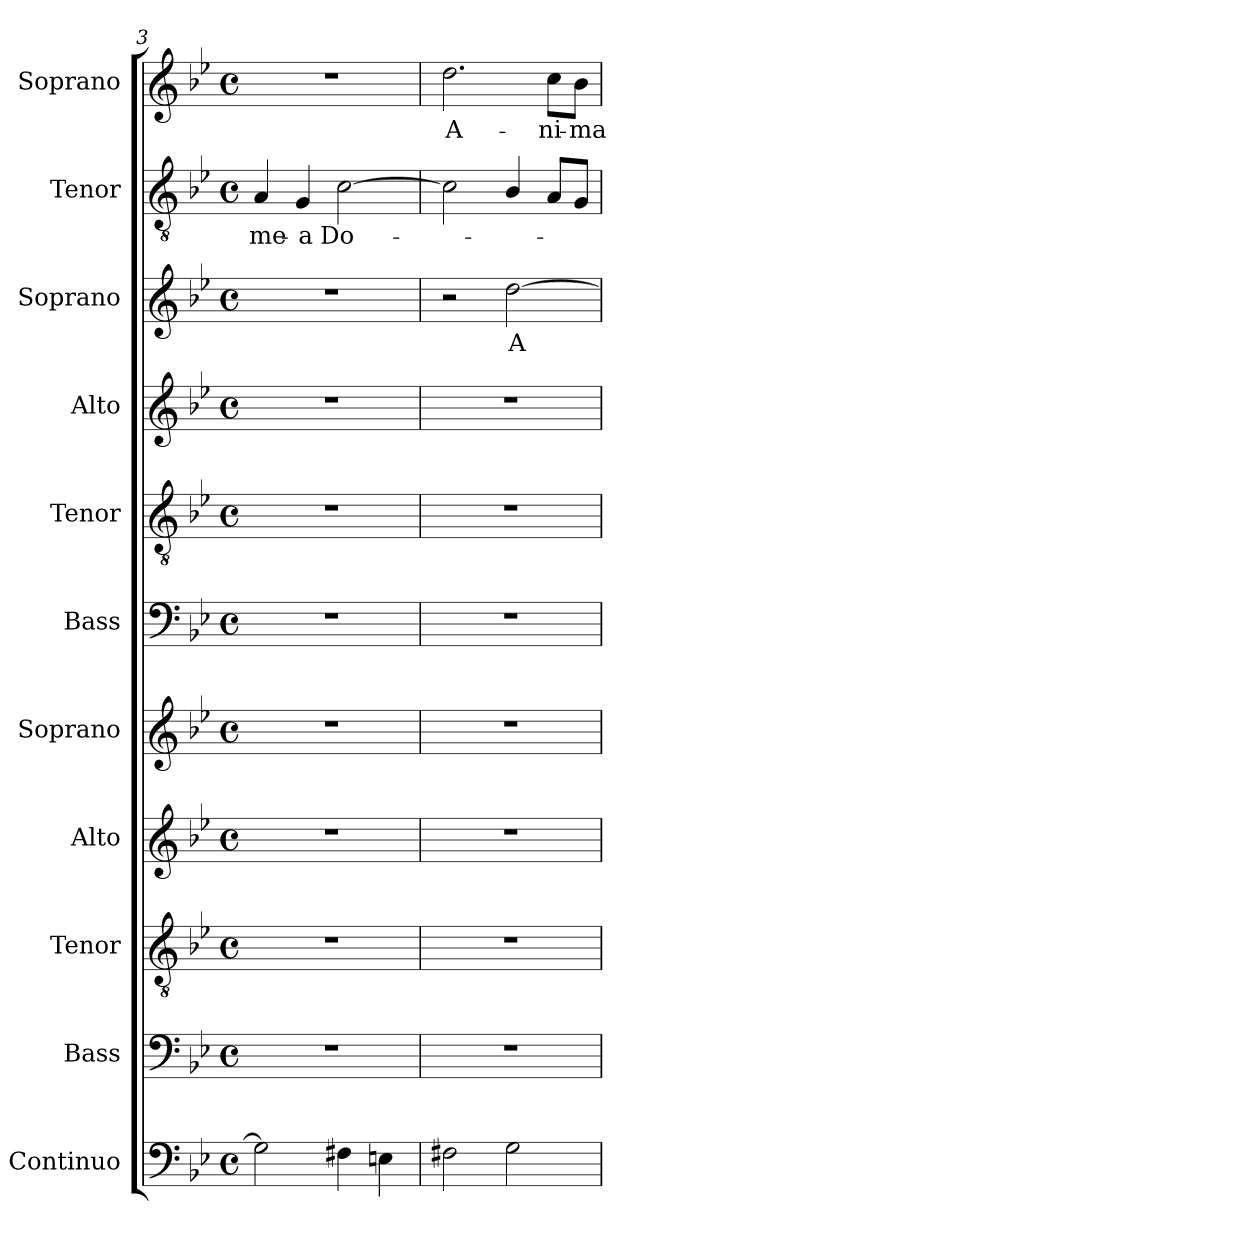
**kern	**kern	**kern	**kern	**kern	**kern	**kern	**kern	**kern	**text	**kern	**text	**kern	**text
*part11	*part10	*part9	*part8	*part7	*part6	*part5	*part4	*part3	*part3	*part2	*part2	*part1	*part1
*staff11	*staff10	*staff9	*staff8	*staff7	*staff6	*staff5	*staff4	*staff3	*staff3	*staff2	*staff2	*staff1	*staff1
*I"Continuo	*I"Bass	*I"Tenor	*I"Alto	*I"Soprano	*I"Bass	*I"Tenor	*I"Alto	*I"Soprano	*	*I"Tenor	*	*I"Soprano	*
*I'Cont.	*I'B.	*I'T.	*I'A.	*I'S.	*I'B.	*I'T.	*I'A.	*I'S.	*	*I'T.	*	*I'S.	*
*clefF4	*clefF4	*clefGv2	*clefG2	*clefG2	*clefF4	*clefGv2	*clefG2	*clefG2	*	*clefGv2	*	*clefG2	*
*	*	*ITrd7c12	*	*	*	*ITrd7c12	*	*	*	*ITrd7c12	*	*	*
*k[b-e-]	*k[b-e-]	*k[b-e-]	*k[b-e-]	*k[b-e-]	*k[b-e-]	*k[b-e-]	*k[b-e-]	*k[b-e-]	*	*k[b-e-]	*	*k[b-e-]	*
*B-:	*B-:	*B-:	*B-:	*B-:	*B-:	*B-:	*B-:	*B-:	*	*B-:	*	*B-:	*
*M4/4	*M4/4	*M4/4	*M4/4	*M4/4	*M4/4	*M4/4	*M4/4	*M4/4	*	*M4/4	*	*M4/4	*
*met(c)	*met(c)	*met(c)	*met(c)	*met(c)	*met(c)	*met(c)	*met(c)	*met(c)	*	*met(c)	*	*met(c)	*
=3	=3	=3	=3	=3	=3	=3	=3	=3	=3	=3	=3	=3	=3
!	!	!	!	!	!	!	!	!	!	!	!LO:LY:b:color=#000000	!	!
2Gi\]	1r	1r	1r	1r	1r	1r	1r	1r	.	4AAi/	me-	1r	.
!	!	!	!	!	!	!	!	!	!	!	!LO:LY:b:color=#000000	!	!
.	.	.	.	.	.	.	.	.	.	4GGi/	-a	.	.
!	!	!	!	!	!	!	!	!	!	!	!LO:LY:b:color=#000000	!	!
4F#Xi\	.	.	.	.	.	.	.	.	.	[>2Ci\	Do-	.	.
4Eni\	.	.	.	.	.	.	.	.	.	.	.	.	.
=4	=4	=4	=4	=4	=4	=4	=4	=4	=4	=4	=4	=4	=4
!	!	!	!	!	!	!	!	!	!	!	!	!	!LO:LY:b:color=#000000
2F#Xi\	1r	1r	1r	1r	1r	1r	1r	2r	.	2Ci\]	.	2.ddi\	A-
!	!	!	!	!	!	!	!	!	!LO:LY:b:color=#000000	!	!	!	!
2Gi\	.	.	.	.	.	.	.	[>2ddi\	A-	4BB-i/	.	.	.
!	!	!	!	!	!	!	!	!	!	!	!	!	!LO:LY:b:color=#000000
.	.	.	.	.	.	.	.	.	.	8AAi/L	.	8cci\L	-ni-
!	!	!	!	!	!	!	!	!	!	!	!	!	!LO:LY:b:color=#000000
.	.	.	.	.	.	.	.	.	.	8GGi/J	.	8b-i\J	-ma
=	=	=	=	=	=	=	=	=	=	=	=	=	=
*-	*-	*-	*-	*-	*-	*-	*-	*-	*-	*-	*-	*-	*-
